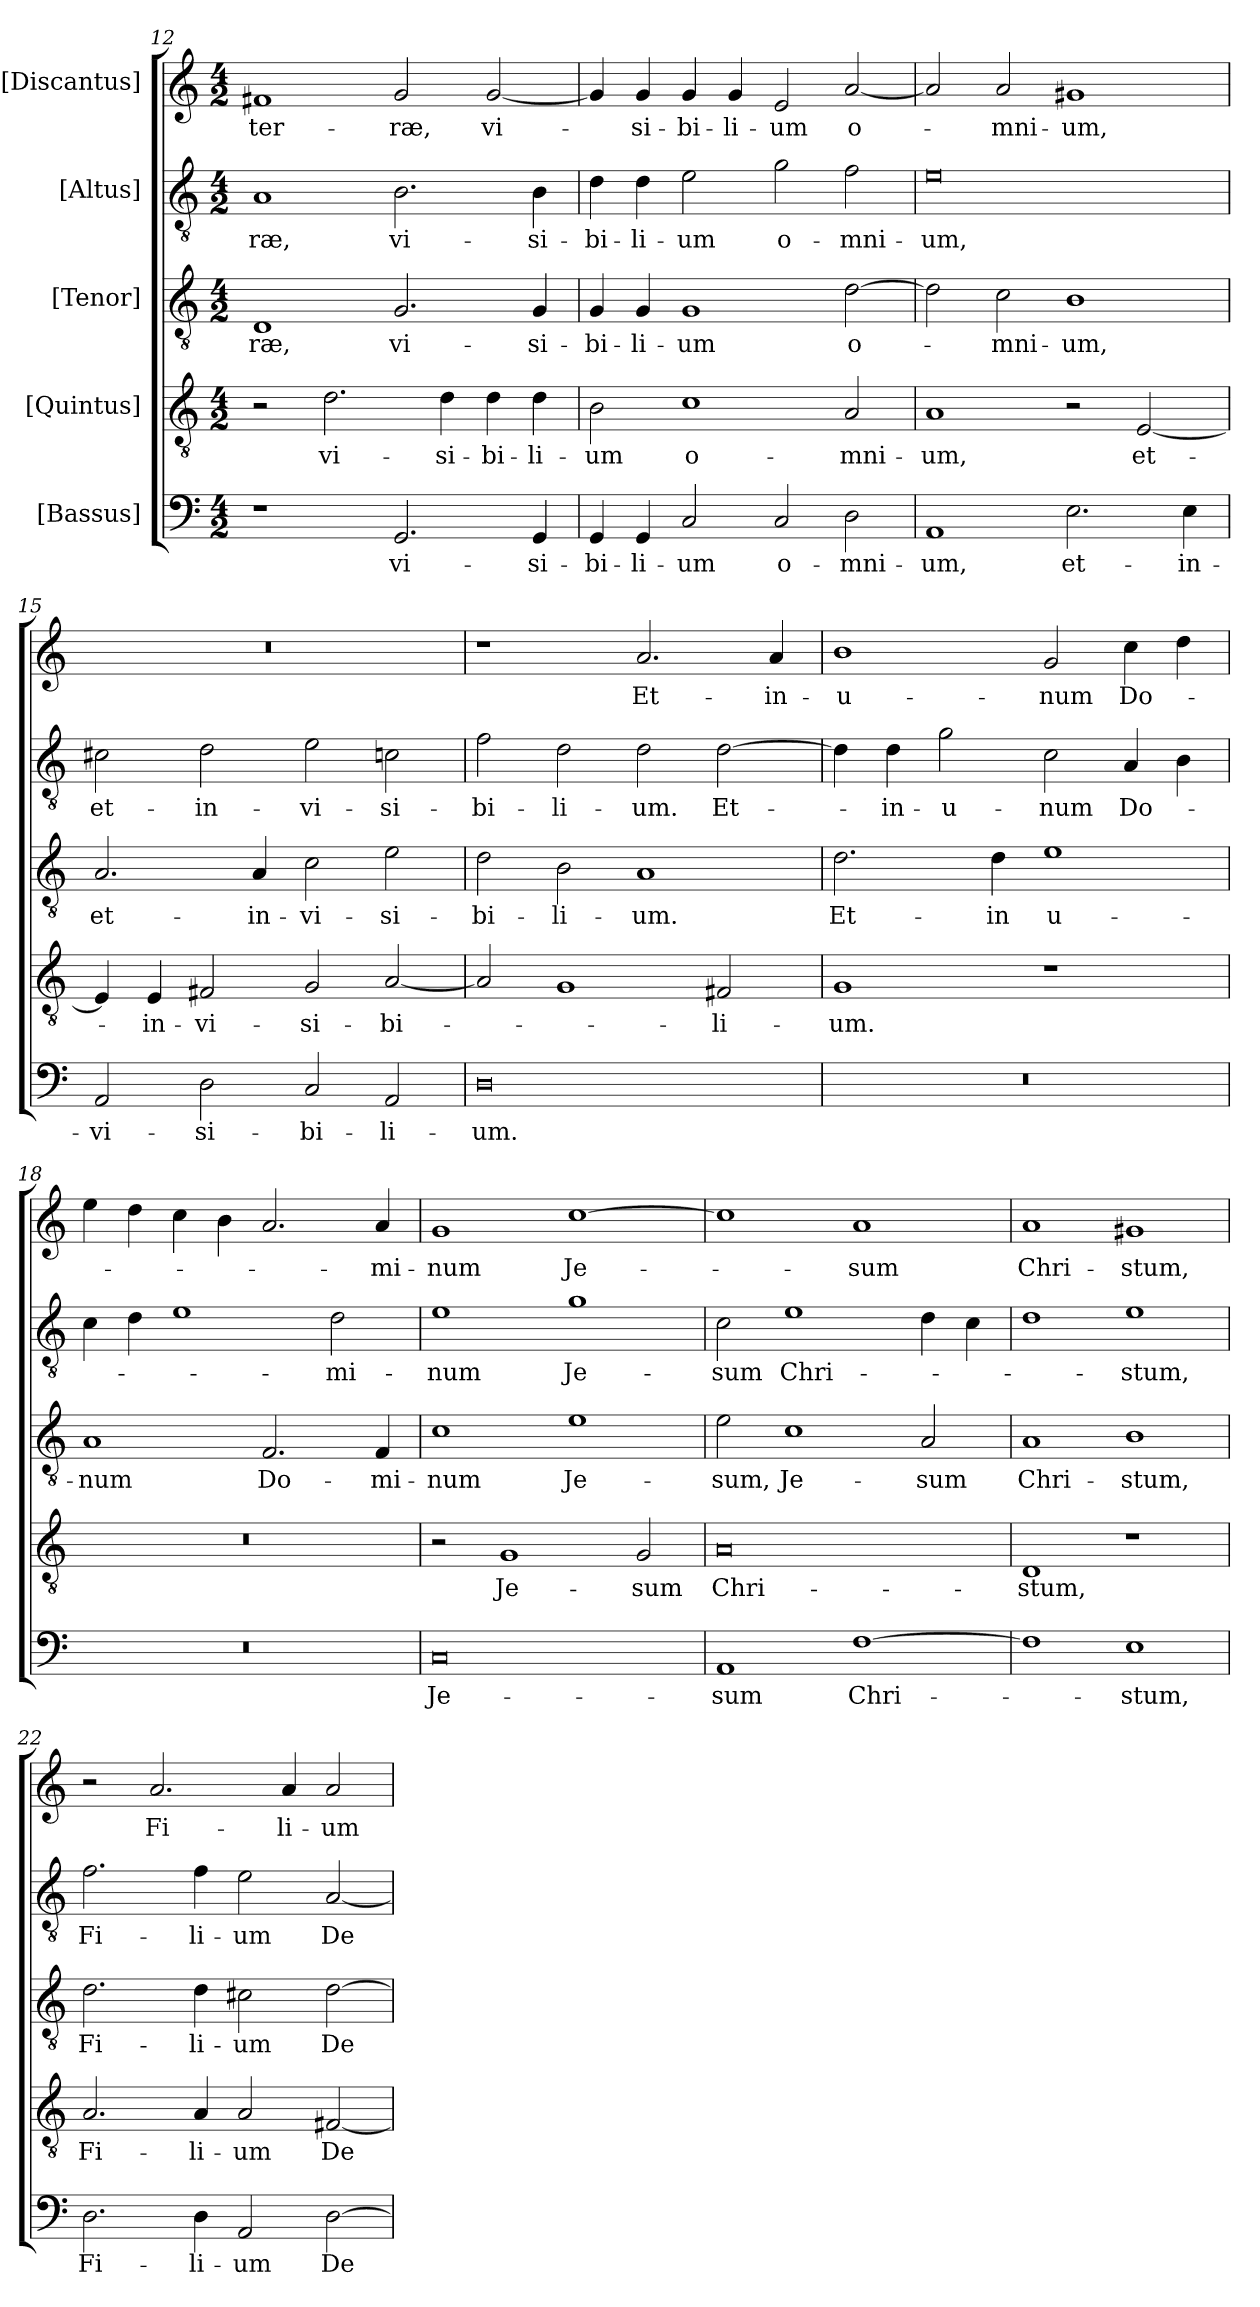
**kern	**text	**kern	**text	**kern	**text	**kern	**text	**kern	**text
*part5	*part5	*part4	*part4	*part3	*part3	*part2	*part2	*part1	*part1
*staff5	*staff5	*staff4	*staff4	*staff3	*staff3	*staff2	*staff2	*staff1	*staff1
*I"[Bassus]	*	*I"[Quintus]	*	*I"[Tenor]	*	*I"[Altus]	*	*I"[Discantus]	*
*clefF4	*	*clefGv2	*	*clefGv2	*	*clefGv2	*	*clefG2	*
*k[]	*	*k[]	*	*k[]	*	*k[]	*	*k[]	*
*M4/2	*	*M4/2	*	*M4/2	*	*M4/2	*	*M4/2	*
=12	=12	=12	=12	=12	=12	=12	=12	=12	=12
1r	.	2r	.	1D/	-ræ,	1A/	-ræ,	1f#X/	ter-
.	.	2.d\	vi-	.	.	.	.	.	.
2.GG/	vi-	.	.	2.G/	vi-	2.B\	vi-	2g/	-ræ,
.	.	4d\	-si-	.	.	.	.	.	.
.	.	4d\	-bi-	.	.	.	.	[2g/	vi-
4GG/	-si-	4d\	-li-	4G/	-si-	4B\	-si-	.	.
=13	=13	=13	=13	=13	=13	=13	=13	=13	=13
4GG/	-bi-	2B\	-um	4G/	-bi-	4d\	-bi-	4g/]	.
4GG/	-li-	.	.	4G/	-li-	4d\	-li-	4g/	-si-
2C/	-um	1c\	o-	1G/	-um	2e\	-um	4g/	-bi-
.	.	.	.	.	.	.	.	4g/	-li-
2C/	o-	.	.	.	.	2g\	o-	2e/	-um
2D\	-mni-	2A/	-mni-	[2d\	o-	2f\	-mni-	[2a/	o-
=14	=14	=14	=14	=14	=14	=14	=14	=14	=14
1AA/	-um,	1A/	-um,	2d\]	.	0e\	-um,	2a/]	.
.	.	.	.	2c\	-mni-	.	.	2a/	-mni-
2.E\	et-	2r	.	1B\	-um,	.	.	1g#X/	-um,
.	.	[2E/	et-	.	.	.	.	.	.
4E\	in-	.	.	.	.	.	.	.	.
=15	=15	=15	=15	=15	=15	=15	=15	=15	=15
2AA/	-vi-	4E/]	.	2.A/	et-	2c#X\	et-	0r	.
.	.	4E/	in-	.	.	.	.	.	.
2D\	-si-	2F#X/	-vi-	.	.	2d\	in-	.	.
.	.	.	.	4A/	in-	.	.	.	.
2C/	-bi-	2G/	-si-	2c\	-vi-	2e\	-vi-	.	.
2AA/	-li-	[2A/	-bi-	2e\	-si-	2cn\	-si-	.	.
=16	=16	=16	=16	=16	=16	=16	=16	=16	=16
0D\	-um.	2A/]	.	2d\	-bi-	2f\	-bi-	1r	.
.	.	1G/	.	2B\	-li-	2d\	-li-	.	.
.	.	.	.	1A/	-um.	2d\	-um.	2.a/	Et-
.	.	2F#X/	-li-	.	.	[2d\	Et-	.	.
.	.	.	.	.	.	.	.	4a/	in-
=17	=17	=17	=17	=17	=17	=17	=17	=17	=17
0r	.	1G/	-um.	2.d\	Et-	4d\]	.	1b\	u-
.	.	.	.	.	.	4d\	in-	.	.
.	.	.	.	.	.	2g\	u-	.	.
.	.	.	.	4d\	-in	.	.	.	.
.	.	1r	.	1e\	u-	2c\	-num	2g/	-num
.	.	.	.	.	.	4A/	Do-	4cc\	Do-
.	.	.	.	.	.	4B\	.	4dd\	.
=18	=18	=18	=18	=18	=18	=18	=18	=18	=18
0r	.	0r	.	1A/	-num	4c\	.	4ee\	.
.	.	.	.	.	.	4d\	.	4dd\	.
.	.	.	.	.	.	1e\	.	4cc\	.
.	.	.	.	.	.	.	.	4b\	.
.	.	.	.	2.F/	Do-	.	.	2.a/	.
.	.	.	.	.	.	2d\	-mi-	.	.
.	.	.	.	4F/	-mi-	.	.	4a/	-mi-
=19	=19	=19	=19	=19	=19	=19	=19	=19	=19
0C/	Je-	2r	.	1c\	-num	1e\	-num	1g/	-num
.	.	1G/	Je-	.	.	.	.	.	.
.	.	.	.	1e\	Je-	1g\	Je-	[1cc\	Je-
.	.	2G/	-sum	.	.	.	.	.	.
=20	=20	=20	=20	=20	=20	=20	=20	=20	=20
1AA/	-sum	0A/	Chri-	2e\	-sum,	2c\	-sum	1cc\]	.
.	.	.	.	1c\	Je-	1e\	Chri-	.	.
[1F\	Chri-	.	.	.	.	.	.	1a/	-sum
.	.	.	.	2A/	-sum	4d\	.	.	.
.	.	.	.	.	.	4c\	.	.	.
=21	=21	=21	=21	=21	=21	=21	=21	=21	=21
1F\]	.	1D/	-stum,	1A/	Chri-	1d\	.	1a/	Chri-
1E\	-stum,	1r	.	1B\	-stum,	1e\	-stum,	1g#X/	-stum,
=22	=22	=22	=22	=22	=22	=22	=22	=22	=22
2.D\	Fi-	2.A/	Fi-	2.d\	Fi-	2.f\	Fi-	2r	.
.	.	.	.	.	.	.	.	2.a/	Fi-
4D\	-li-	4A/	-li-	4d\	-li-	4f\	-li-	.	.
2AA/	-um	2A/	-um	2c#X\	-um	2e\	-um	.	.
.	.	.	.	.	.	.	.	4a/	-li-
[2D\	De-	[2F#X/	De-	[2d\	De-	[2A/	De-	2a/	-um
=	=	=	=	=	=	=	=	=	=
*-	*-	*-	*-	*-	*-	*-	*-	*-	*-
